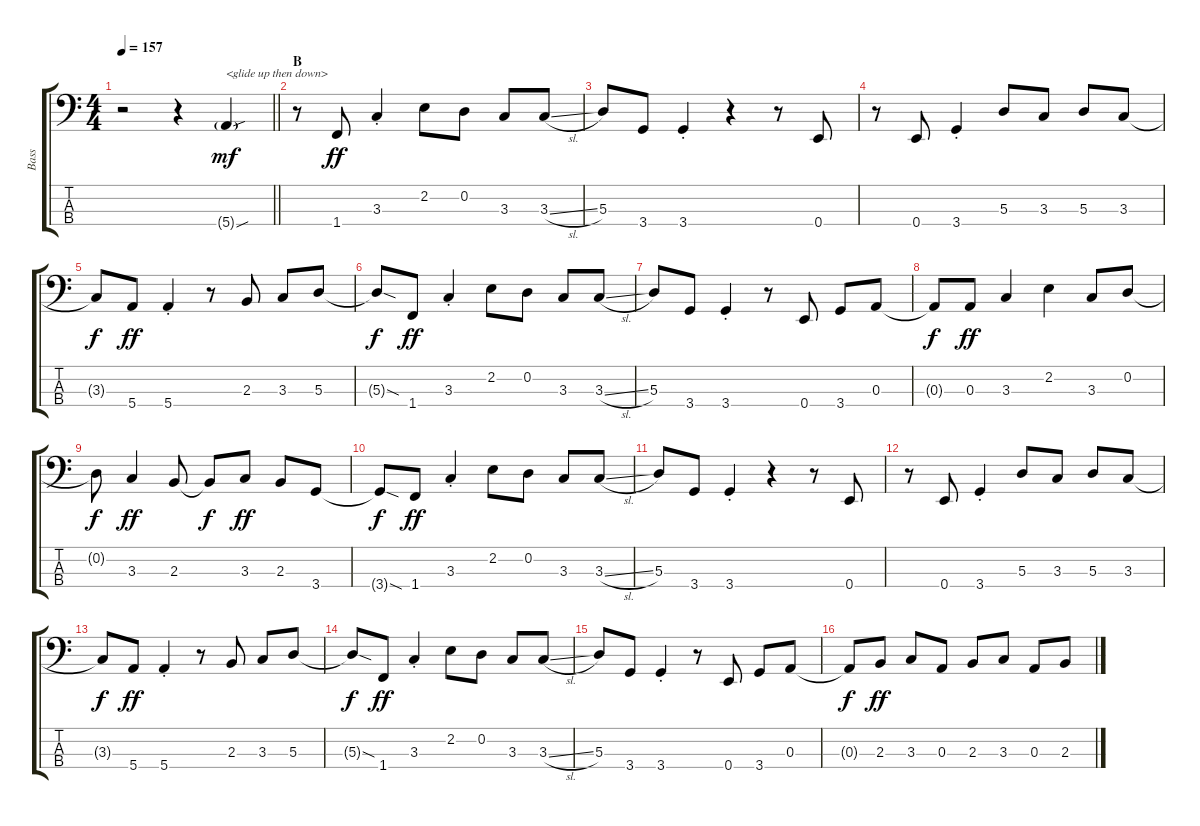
\track ("Bass" "Bass") {instrument electricbasspick}
\staff {score tabs}
\tuning (G2 D2 A1 E1) {hide}
\ts (4 4)
\tempo 157
\clef f4
\barLineRight lightlight
\ks c
r.2{dy mf} r.4 5.4{sou g}.4{txt "<glide up then down>"} |
\section ("" "B")
r.8 1.4.8{dy ff} 3.3{st}.4 2.2.8 0.2.8 3.3.8 3.3{sl}.8 |
5.3.8 3.4.8 3.4{st}.4 r.4 r.8 0.4.8 |
r.8 0.4.8 3.4{st}.4 5.3.8 3.3.8 5.3.8 3.3.8 |
3.3{t}.8{dy f} 5.4.8{dy ff} 5.4{st}.4 r.8 2.3.8 3.3.8 5.3.8 |
5.3{sod t}.8{dy f} 1.4.8{dy ff} 3.3{st}.4 2.2.8 0.2.8 3.3.8 3.3{sl}.8 |
5.3.8 3.4.8 3.4{st}.4 r.8 0.4.8 3.4.8 0.3.8 |
0.3{t}.8{dy f} 0.3.8{dy ff} 3.3.4 2.2.4 3.3.8 0.2.8 |
0.2{t}.8{dy f} 3.3.4{dy ff} 2.3.8 2.3{t}.8{dy f} 3.3.8{dy ff} 2.3.8 3.4.8 |
3.4{sod t}.8{dy f} 1.4.8{dy ff} 3.3{st}.4 2.2.8 0.2.8 3.3.8 3.3{sl}.8 |
5.3.8 3.4.8 3.4{st}.4 r.4 r.8 0.4.8 |
r.8 0.4.8 3.4{st}.4 5.3.8 3.3.8 5.3.8 3.3.8 |
3.3{t}.8{dy f} 5.4.8{dy ff} 5.4{st}.4 r.8 2.3.8 3.3.8 5.3.8 |
5.3{sod t}.8{dy f} 1.4.8{dy ff} 3.3{st}.4 2.2.8 0.2.8 3.3.8 3.3{sl}.8 |
5.3.8 3.4.8 3.4{st}.4 r.8 0.4.8 3.4.8 0.3.8 |
0.3{t}.8{dy f} 2.3.8{dy ff} 3.3.8 0.3.8 2.3.8 3.3.8 0.3.8 2.3.8
